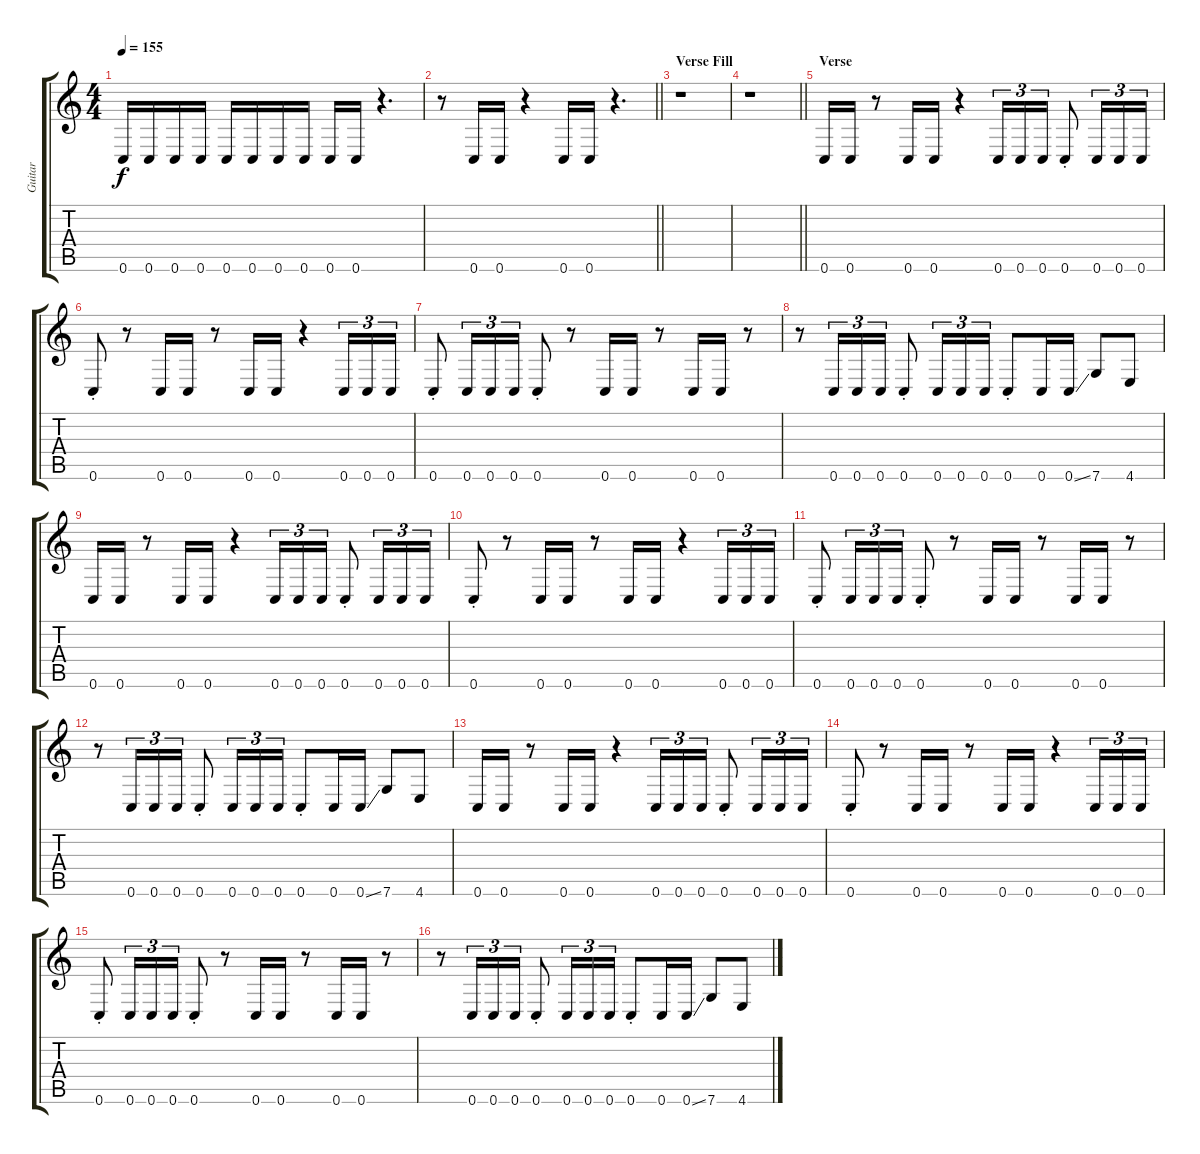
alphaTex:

\track ("Guitar" "Guitar") {instrument distortionguitar}
\staff {score tabs}
\tuning (D4 A3 F3 C3 G2 C2) {hide}
\ts (4 4)
\tempo 155
\clef g2
\ks c
0.6.16{dy f} 0.6.16 0.6.16 0.6.16 0.6.16 0.6.16 0.6.16 0.6.16 0.6.16 0.6.16 r.4{d} |
\barLineRight lightlight
r.8 0.6.16 0.6.16 r.4 0.6.16 0.6.16 r.4{d} |
\section ("" "Verse Fill")
r.1 |
\barLineRight lightlight
r.1 |
\section ("" "Verse")
0.6.16 0.6.16 r.8 0.6.16 0.6.16 r.4 0.6.16{tu (3 2)} 0.6.16{tu (3 2)} 0.6.16{tu (3 2)} 0.6{st}.8 0.6.16{tu (3 2)} 0.6.16{tu (3 2)} 0.6.16{tu (3 2)} |
0.6{st}.8 r.8 0.6.16 0.6.16 r.8 0.6.16 0.6.16 r.4 0.6.16{tu (3 2)} 0.6.16{tu (3 2)} 0.6.16{tu (3 2)} |
0.6{st}.8 0.6.16{tu (3 2)} 0.6.16{tu (3 2)} 0.6.16{tu (3 2)} 0.6{st}.8 r.8 0.6.16 0.6.16 r.8 0.6.16 0.6.16 r.8 |
r.8 0.6.16{tu (3 2)} 0.6.16{tu (3 2)} 0.6.16{tu (3 2)} 0.6{st}.8 0.6.16{tu (3 2)} 0.6.16{tu (3 2)} 0.6.16{tu (3 2)} 0.6{st}.8 0.6.16 0.6{ss}.16 7.6.8 4.6.8 |
0.6.16 0.6.16 r.8 0.6.16 0.6.16 r.4 0.6.16{tu (3 2)} 0.6.16{tu (3 2)} 0.6.16{tu (3 2)} 0.6{st}.8 0.6.16{tu (3 2)} 0.6.16{tu (3 2)} 0.6.16{tu (3 2)} |
0.6{st}.8 r.8 0.6.16 0.6.16 r.8 0.6.16 0.6.16 r.4 0.6.16{tu (3 2)} 0.6.16{tu (3 2)} 0.6.16{tu (3 2)} |
0.6{st}.8 0.6.16{tu (3 2)} 0.6.16{tu (3 2)} 0.6.16{tu (3 2)} 0.6{st}.8 r.8 0.6.16 0.6.16 r.8 0.6.16 0.6.16 r.8 |
r.8 0.6.16{tu (3 2)} 0.6.16{tu (3 2)} 0.6.16{tu (3 2)} 0.6{st}.8 0.6.16{tu (3 2)} 0.6.16{tu (3 2)} 0.6.16{tu (3 2)} 0.6{st}.8 0.6.16 0.6{ss}.16 7.6.8 4.6.8 |
0.6.16 0.6.16 r.8 0.6.16 0.6.16 r.4 0.6.16{tu (3 2)} 0.6.16{tu (3 2)} 0.6.16{tu (3 2)} 0.6{st}.8 0.6.16{tu (3 2)} 0.6.16{tu (3 2)} 0.6.16{tu (3 2)} |
0.6{st}.8 r.8 0.6.16 0.6.16 r.8 0.6.16 0.6.16 r.4 0.6.16{tu (3 2)} 0.6.16{tu (3 2)} 0.6.16{tu (3 2)} |
0.6{st}.8 0.6.16{tu (3 2)} 0.6.16{tu (3 2)} 0.6.16{tu (3 2)} 0.6{st}.8 r.8 0.6.16 0.6.16 r.8 0.6.16 0.6.16 r.8 |
r.8 0.6.16{tu (3 2)} 0.6.16{tu (3 2)} 0.6.16{tu (3 2)} 0.6{st}.8 0.6.16{tu (3 2)} 0.6.16{tu (3 2)} 0.6.16{tu (3 2)} 0.6{st}.8 0.6.16 0.6{ss}.16 7.6.8 4.6.8
